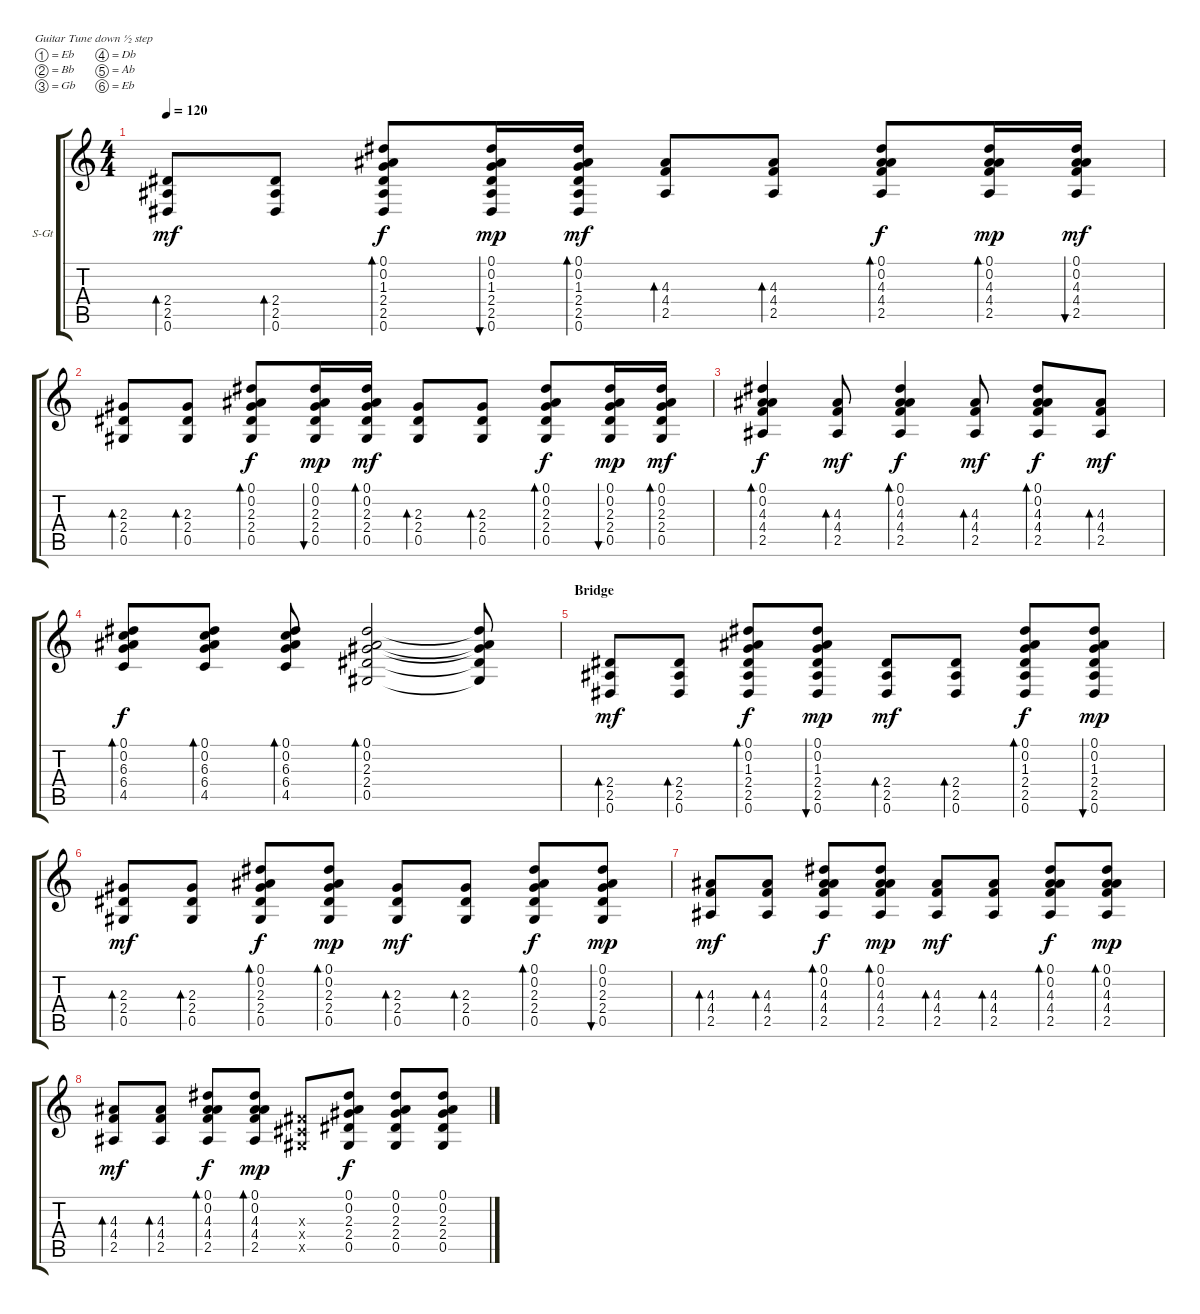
\defaultSystemsLayout 4
\bracketExtendMode groupsimilarinstruments
\firstSystemTrackNameOrientation horizontal
\otherSystemsTrackNameOrientation horizontal
\track ("Steel Guitar" "S-Gt") {instrument acousticguitarsteel}
\staff {score tabs}
\tuning (Eb4 Bb3 Gb3 Db3 Ab2 Eb2)
\ts (4 4)
\tempo 120
\clef g2
\ks c
(0.6 2.5 2.4).8{bd 37 dy mf} (2.5 0.6 2.4).8{bd 37} (0.6 2.5 2.4 1.3 0.2 0.1).8{bd 37 dy f} (0.1 0.2 1.3 2.4 2.5 0.6).16{bu 36 dy mp} (0.6 2.5 2.4 1.3 0.2 0.1).16{bd 36 dy mf} (2.5 4.4 4.3).8{bd 35} (2.5 4.4 4.3).8{bd 34} (2.5 4.4 4.3 0.2 0.1).8{bd 33 dy f} (0.1 0.2 4.3 4.4 2.5).16{bd 33 dy mp} (2.5 4.4 4.3 0.2 0.1).16{bu 33 dy mf} |
(2.4 0.5 2.3).8{bd 37} (0.5 2.4 2.3).8{bd 37} (0.5 2.4 2.3 0.2 0.1).8{bd 37 dy f} (0.1 0.2 2.3 2.4 0.5).16{bu 36 dy mp} (0.5 2.4 2.3 0.2 0.1).16{bd 36 dy mf} (2.4 0.5 2.3).8{bd 37} (0.5 2.4 2.3).8{bd 37} (0.5 2.4 2.3 0.2 0.1).8{bd 37 dy f} (0.1 0.2 2.3 2.4 0.5).16{bu 36 dy mp} (0.5 2.4 2.3 0.2 0.1).16{bd 36 dy mf} |
(2.5 4.4 4.3 0.2 0.1).4{bd 33 dy f} (2.5 4.4 4.3).8{bd 32 dy mf} (2.5 4.4 4.3 0.2 0.1).4{bd 31 dy f} (2.5 4.3 4.4).8{bd 30 dy mf} (2.5 4.4 4.3 0.2 0.1).8{bd 30 dy f} (2.5 4.4 4.3).8{bd 30 dy mf} |
(4.5 6.4 6.3 0.2 0.1).8{bd 30 dy f} (0.1 0.2 6.3 6.4 4.5).8{bd 30} (4.5 6.4 6.3 0.2 0.1).8{bd 30} (0.5 2.4 2.3 0.2 0.1).2{bd 116} (0.1{t} 0.2{t} 2.3{t} 2.4{t} 0.5{t}).8 |
\section ("" "Bridge")
(0.6 2.5 2.4).8{bd 37 dy mf} (2.5 0.6 2.4).8{bd 37} (0.6 2.5 2.4 1.3 0.2 0.1).8{bd 37 dy f} (0.1 0.2 1.3 2.4 2.5 0.6).8{bu 36 dy mp} (0.6 2.5 2.4).8{bd 37 dy mf} (2.5 0.6 2.4).8{bd 37} (0.6 2.5 2.4 1.3 0.2 0.1).8{bd 37 dy f} (0.1 0.2 1.3 2.4 2.5 0.6).8{bu 36 dy mp} |
(2.4 0.5 2.3).8{bd 37 dy mf} (0.5 2.4 2.3).8{bd 37} (0.5 2.4 2.3 0.2 0.1).8{bd 37 dy f} (0.5 2.4 2.3 0.2 0.1).8{bd 30 dy mp} (2.4 0.5 2.3).8{bd 37 dy mf} (0.5 2.4 2.3).8{bd 37} (0.5 2.4 2.3 0.2 0.1).8{bd 37 dy f} (0.5 2.4 2.3 0.2 0.1).8{bu 31 dy mp} |
(2.5 4.4 4.3).8{bd 35 dy mf} (2.5 4.4 4.3).8{bd 34} (2.5 4.4 4.3 0.2 0.1).8{bd 33 dy f} (0.1 0.2 4.3 4.4 2.5).8{bd 33 dy mp} (2.5 4.4 4.3).8{bd 35 dy mf} (2.5 4.4 4.3).8{bd 34} (2.5 4.4 4.3 0.2 0.1).8{bd 33 dy f} (0.1 0.2 4.3 4.4 2.5).8{bd 33 dy mp} |
(2.5 4.4 4.3).8{bd 35 dy mf} (2.5 4.4 4.3).8{bd 34} (2.5 4.4 4.3 0.2 0.1).8{bd 33 dy f} (0.1 0.2 4.3 4.4 2.5).8{bd 33 dy mp} (0.4{x} 0.3{x} 0.5{x}).8 (0.5 2.4 2.3 0.2 0.1).8{dy f} (0.1 0.2 2.3 2.4 0.5).8 (0.1 0.2 2.3 2.4 0.5).8
